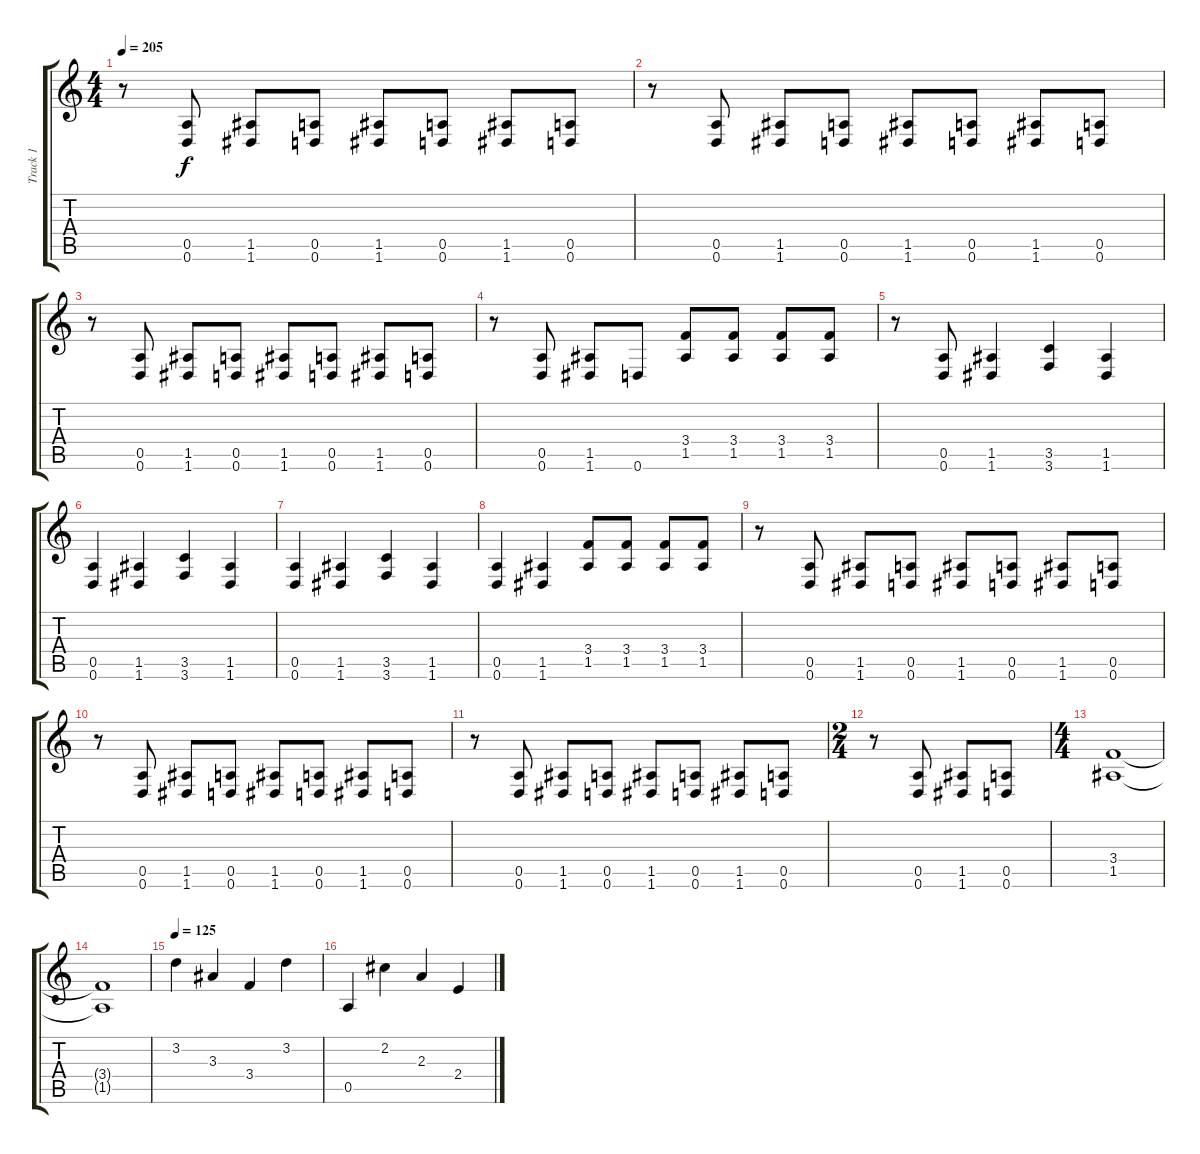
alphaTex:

\track ("Track 1" "Track 1") {instrument distortionguitar}
\staff {score tabs}
\tuning (E4 B3 G3 D3 A2 D2) {hide}
\ts (4 4)
\tempo 205
\clef g2
\ks c
r.8{dy f instrument distortionguitar} (0.5 0.6).8 (1.5 1.6).8 (0.5 0.6).8 (1.5 1.6).8 (0.5 0.6).8 (1.5 1.6).8 (0.5 0.6).8 |
r.8 (0.5 0.6).8 (1.5 1.6).8 (0.5 0.6).8 (1.5 1.6).8 (0.5 0.6).8 (1.5 1.6).8 (0.5 0.6).8 |
r.8 (0.5 0.6).8 (1.5 1.6).8 (0.5 0.6).8 (1.5 1.6).8 (0.5 0.6).8 (1.5 1.6).8 (0.5 0.6).8 |
r.8 (0.5 0.6).8 (1.5 1.6).8 0.6.8 (3.4 1.5).8 (3.4 1.5).8 (3.4 1.5).8 (3.4 1.5).8 |
r.8 (0.5 0.6).8 (1.5 1.6).4 (3.5 3.6).4 (1.5 1.6).4 |
(0.5 0.6).4 (1.5 1.6).4 (3.5 3.6).4 (1.5 1.6).4 |
(0.5 0.6).4 (1.5 1.6).4 (3.5 3.6).4 (1.5 1.6).4 |
(0.5 0.6).4 (1.5 1.6).4 (3.4 1.5).8 (3.4 1.5).8 (3.4 1.5).8 (3.4 1.5).8 |
r.8 (0.5 0.6).8 (1.5 1.6).8 (0.5 0.6).8 (1.5 1.6).8 (0.5 0.6).8 (1.5 1.6).8 (0.5 0.6).8 |
r.8 (0.5 0.6).8 (1.5 1.6).8 (0.5 0.6).8 (1.5 1.6).8 (0.5 0.6).8 (1.5 1.6).8 (0.5 0.6).8 |
r.8 (0.5 0.6).8 (1.5 1.6).8 (0.5 0.6).8 (1.5 1.6).8 (0.5 0.6).8 (1.5 1.6).8 (0.5 0.6).8 |
\ts (2 4)
r.8 (0.5 0.6).8 (1.5 1.6).8 (0.5 0.6).8 |
\ts (4 4)
(3.4 1.5).1 |
(3.4{t} 1.5{t}).1 |
\tempo 125
3.2.4 3.3.4 3.4.4 3.2.4 |
0.5.4 2.2.4 2.3.4 2.4.4
